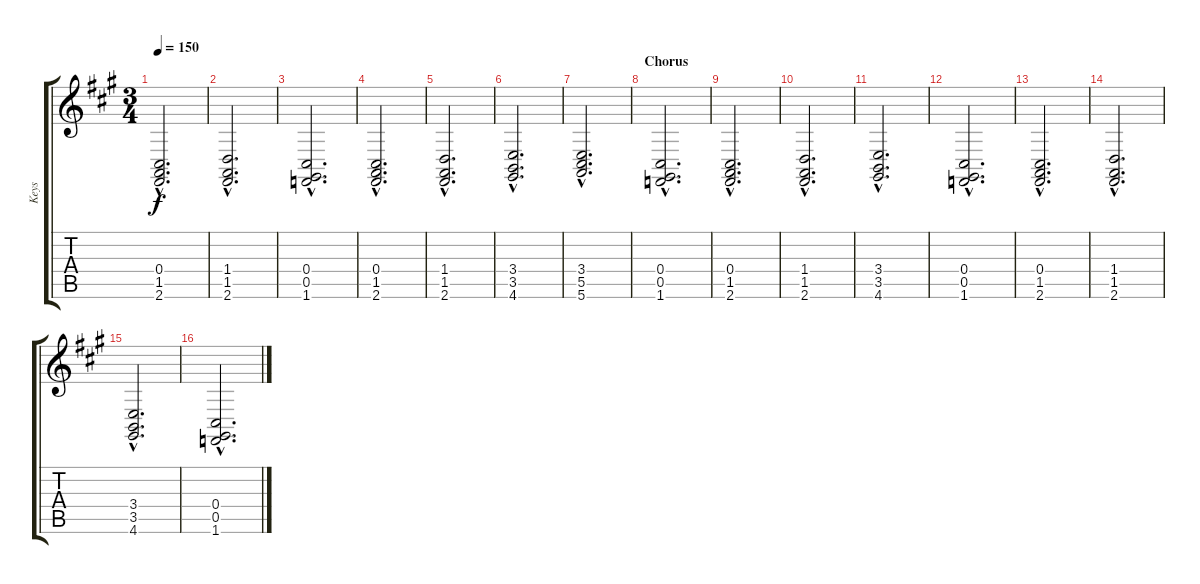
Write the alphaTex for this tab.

\track ("Keys" "Keys") {instrument stringensemble1}
\staff {score tabs}
\tuning (E4 B3 G3 Db3 Ab2 E2) {hide}
\ts (3 4)
\tempo 150
\clef g2
\ks f#minor
(0.4{hac} 1.5{hac} 2.6{hac}).2{d dy f} |
(1.4{hac} 1.5{hac} 2.6{hac}).2{d} |
(0.4{hac} 0.5{hac} 1.6{hac}).2{d} |
(0.4{hac} 1.5{hac} 2.6{hac}).2{d} |
(1.4{hac} 1.5{hac} 2.6{hac}).2{d} |
(3.4{hac} 3.5{hac} 4.6{hac}).2{d} |
(3.4{hac} 5.5{hac} 5.6{hac}).2{d} |
\section ("" "Chorus")
(0.4{hac} 0.5{hac} 1.6{hac}).2{d} |
(0.4{hac} 1.5{hac} 2.6{hac}).2{d} |
(1.4{hac} 1.5{hac} 2.6{hac}).2{d} |
(3.4{hac} 3.5{hac} 4.6{hac}).2{d} |
(0.4{hac} 0.5{hac} 1.6{hac}).2{d} |
(0.4{hac} 1.5{hac} 2.6{hac}).2{d} |
(1.4{hac} 1.5{hac} 2.6{hac}).2{d} |
(3.4{hac} 3.5{hac} 4.6{hac}).2{d} |
(0.4{hac} 0.5{hac} 1.6{hac}).2{d}
